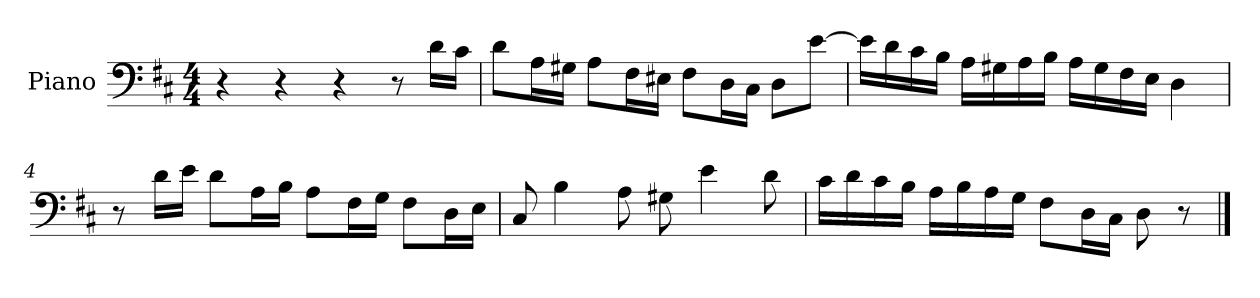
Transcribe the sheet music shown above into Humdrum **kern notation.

**kern
*part1
*staff1
*I"Piano
*I'Pno
*clefF4
*k[f#c#]
*M4/4
=1
4r
4r
4r
8r
16d\LL
16c#\JJ
=2
8d\L
16A\L
16G#X\JJ
8A\L
16F#\L
16E#X\JJ
8F#\L
16D\L
16C#\JJ
8D\L
[8e\J
=3
16e\LL]
16d\
16c#\
16B\JJ
16A\LL
16G#X\
16A\
16B\JJ
16A\LL
16G#\
16F#\
16E\JJ
4D\
=4
8r
16d\LL
16e\JJ
8d\L
16A\L
16B\JJ
8A\L
16F#\L
16G\JJ
8F#\L
16D\L
16E\JJ
=5
8C#/
4B\
8A\
8G#X\
4e\
8d\
=6
16c#\LL
16d\
16c#\
16B\JJ
16A\LL
16B\
16A\
16G\JJ
8F#\L
16D\L
16C#\JJ
8D\
8r
==
*-
